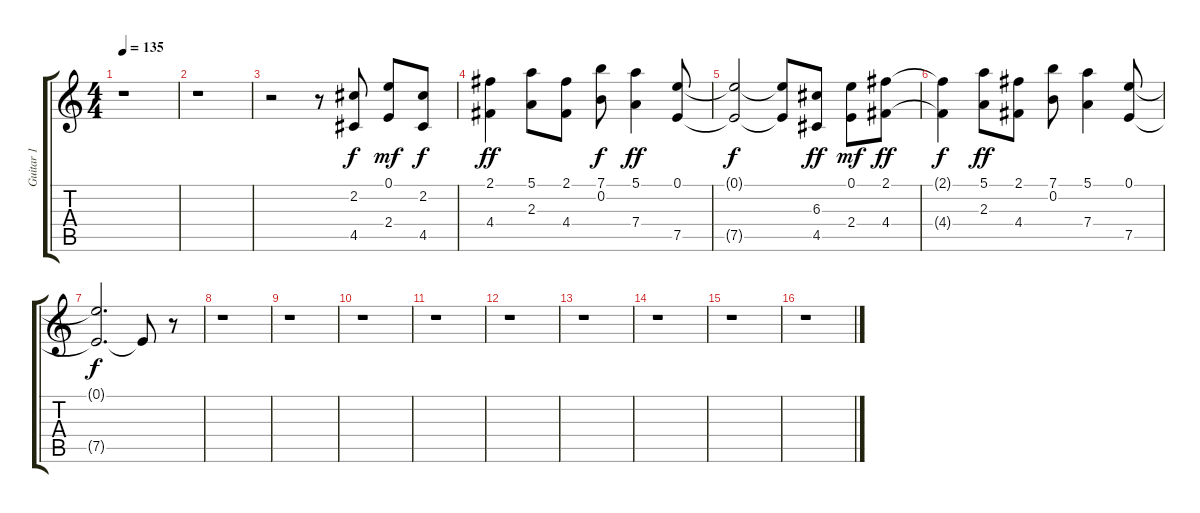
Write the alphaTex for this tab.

\track ("Guitar 1" "Guitar 1") {instrument overdrivenguitar}
\staff {score tabs}
\tuning (E4 B3 G3 D3 A2 E2) {hide}
\ts (4 4)
\tempo 135
\clef g2
\ks c
r.1{dy f} |
r.1 |
r.2 r.8 (2.2 4.5).8 (0.1 2.4).8{dy mf} (2.2 4.5).8{dy f} |
(2.1 4.4).4{dy ff} (5.1 2.3).8 (2.1 4.4).8 (7.1 0.2).8{dy f} (5.1 7.4).4{dy ff} (0.1 7.5).8 |
(0.1{t} 7.5{t}).2{dy f} (0.1{t} 7.5{t}).8 (6.3 4.5).8{dy ff} (0.1 2.4).8{dy mf} (2.1 4.4).8{dy ff} |
(2.1{t} 4.4{t}).4{dy f} (5.1 2.3).8{dy ff} (2.1 4.4).8 (7.1 0.2).8 (5.1 7.4).4 (0.1 7.5).8 |
(0.1{t} 7.5{t}).2{d dy f} 7.5{t}.8 r.8 |
r.1 |
r.1 |
r.1 |
r.1 |
r.1 |
r.1 |
r.1 |
r.1 |
r.1
